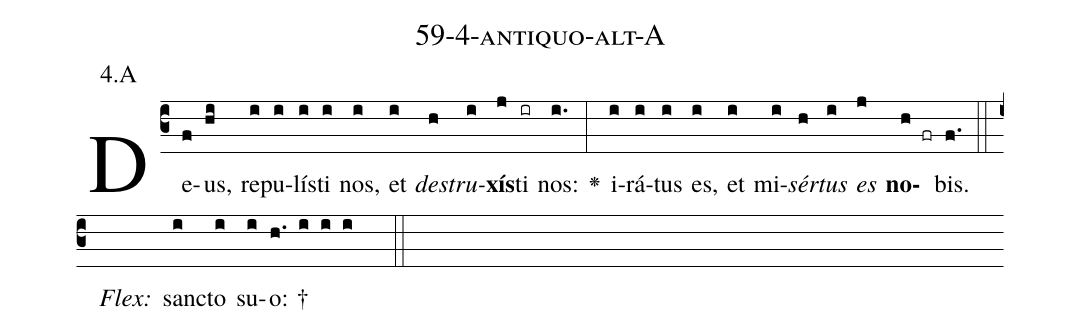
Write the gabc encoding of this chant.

name: 59-4-antiquo-alt-A;
annotation: 4.A;
%%
(c3)De(f)us,(hi) re(i)pu(i)lís(i)ti(i) nos,(i) et(i) <i>de</i>(h)<i>stru</i>(i)<b>xís</b>(j)ti(ir) nos:(i.) <v>\greheightstar</v>(:) i(i)rá(i)tus(i) es,(i) et(i) mi(i)<i>sér</i>(h)<i>tus</i>(i) <i>es</i>(j) <b>no</b>(h fr)bis.(f.) (::)
<i>Flex:</i>()  sanc(i)to(i) su(i)o: †(h. i i i  ::)

%E(i) u(h) o(i) u(j) a(h) e.(f.) (::)
